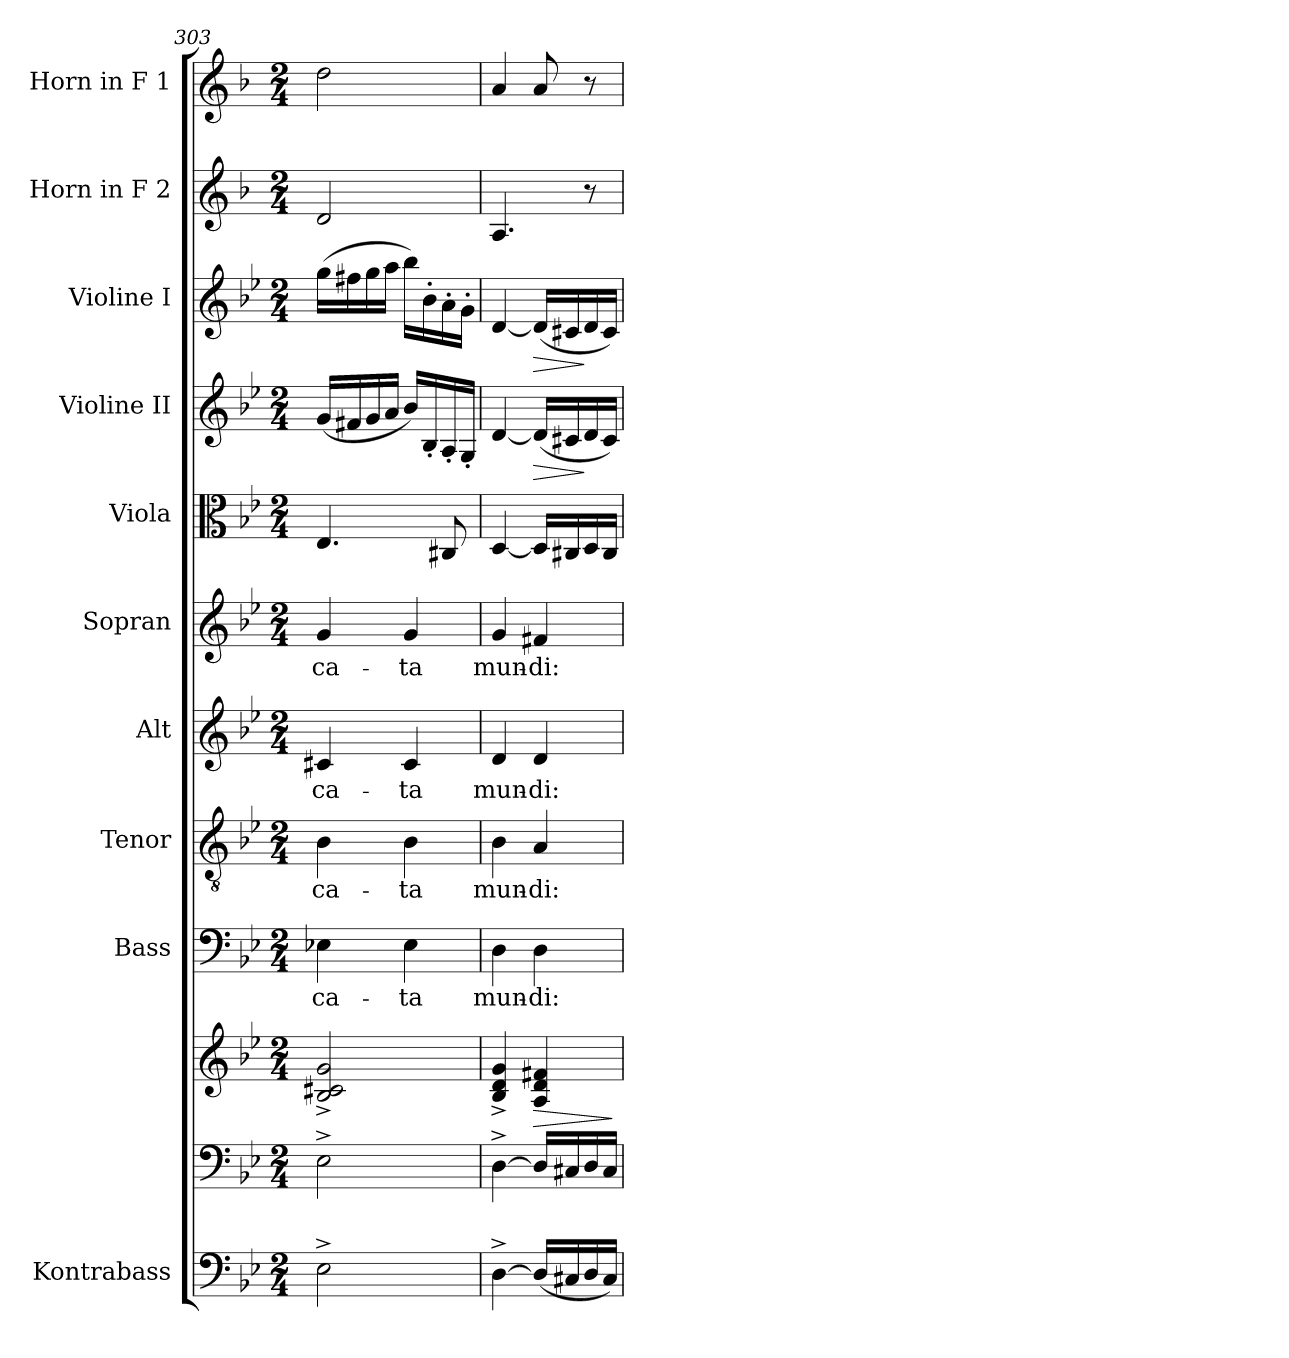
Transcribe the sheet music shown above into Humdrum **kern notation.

**kern	**kern	**kern	**dynam	**kern	**text	**kern	**text	**kern	**text	**kern	**text	**kern	**kern	**dynam	**kern	**dynam	**kern	**kern
*part11	*part10	*part10	*part10	*part9	*part9	*part8	*part8	*part7	*part7	*part6	*part6	*part5	*part4	*part4	*part3	*part3	*part2	*part1
*staff12	*staff11	*staff10	*staff10/11	*staff9	*staff9	*staff8	*staff8	*staff7	*staff7	*staff6	*staff6	*staff5	*staff4	*staff4	*staff3	*staff3	*staff2	*staff1
*I"Kontrabass	*	*	*	*I"Bass	*	*I"Tenor	*	*I"Alt	*	*I"Sopran	*	*I"Viola	*I"Violine II	*	*I"Violine I	*	*I"Horn in F 2	*I"Horn in F 1
*I'Kb.	*	*	*	*I'B.	*	*I'T.	*	*I'A.	*	*I'S.	*	*I'Vla.	*I'Vl. II	*	*I'Vl. I	*	*	*
*clefF4	*clefF4	*clefG2	*	*clefF4	*	*clefGv2	*	*clefG2	*	*clefG2	*	*clefC3	*clefG2	*	*clefG2	*	*clefG2	*clefG2
*ITrd7c12	*	*	*	*	*	*	*	*	*	*	*	*	*	*	*	*	*ITrd4c7	*ITrd4c7
*k[b-e-]	*k[b-e-]	*k[b-e-]	*	*k[b-e-]	*	*k[b-e-]	*	*k[b-e-]	*	*k[b-e-]	*	*k[b-e-]	*k[b-e-]	*	*k[b-e-]	*	*k[b-e-]	*k[b-e-]
*B-:	*B-:	*B-:	*	*B-:	*	*B-:	*	*B-:	*	*B-:	*	*B-:	*B-:	*	*B-:	*	*B-:	*B-:
*M2/4	*M2/4	*M2/4	*	*M2/4	*	*M2/4	*	*M2/4	*	*M2/4	*	*M2/4	*M2/4	*	*M2/4	*	*M2/4	*M2/4
=303	=303	=303	=303	=303	=303	=303	=303	=303	=303	=303	=303	=303	=303	=303	=303	=303	=303	=303
!	!	!	!	!	!LO:LY:b	!	!LO:LY:b	!	!LO:LY:b	!	!LO:LY:b	!	!	!	!	!	!	!
2EE-^>\	2E-^>\	2B-/^< 2c#X/^< 2g/^<	.	4E-X\	-ca-	4B-\	-ca-	4c#X/	-ca-	4g/	-ca-	4.E-/	(<16g/LL	.	(>16gg\LL	.	2G/	2g\
.	.	.	.	.	.	.	.	.	.	.	.	.	16f#X/	.	16ff#X\	.	.	.
.	.	.	.	.	.	.	.	.	.	.	.	.	16g/	.	16gg\	.	.	.
.	.	.	.	.	.	.	.	.	.	.	.	.	16a/JJ	.	16aa\JJ	.	.	.
!	!	!	!	!	!LO:LY:b	!	!LO:LY:b	!	!LO:LY:b	!	!LO:LY:b	!	!	!	!	!	!	!
.	.	.	.	4E-\	-ta	4B-\	-ta	4c#/	-ta	4g/	-ta	.	16b-/LL)	.	16bb-\LL)	.	.	.
.	.	.	.	.	.	.	.	.	.	.	.	.	16B-'</	.	16b-'>\	.	.	.
.	.	.	.	.	.	.	.	.	.	.	.	8C#X/	16A'</	.	16a'>\	.	.	.
.	.	.	.	.	.	.	.	.	.	.	.	.	16G'</JJ	.	16g'>\JJ	.	.	.
=304	=304	=304	=304	=304	=304	=304	=304	=304	=304	=304	=304	=304	=304	=304	=304	=304	=304	=304
!	!	!	!	!	!LO:LY:b	!	!LO:LY:b	!	!LO:LY:b	!	!LO:LY:b	!	!	!	!	!	!	!
[4DD^>\	[4D^>\	4B-/^< 4d/^< 4g/^<	.	4D\	mun-	4B-\	mun-	4d/	mun-	4g/	mun-	[4D/	[4d/	.	[4d/	.	4.D/	4d/
!	!	!	!LO:HP:b	!	!LO:LY:b	!	!LO:LY:b	!	!LO:LY:b	!	!LO:LY:b	!	!	!LO:HP:b	!	!LO:HP:b	!	!
(<16DD/LL]	16D/LL]	4A/ 4d/ 4f#X/	>	4D\	-di:	4A/	-di:	4d/	-di:	4f#X/	-di:	16D/LL]	(<16d/LL]	>	(<16d/LL]	>	.	8d/
16CC#X/	16C#X/	.	.	.	.	.	.	.	.	.	.	16C#X/	16c#X/	.	16c#X/	.	.	.
16DD/	16D/	.	.	.	.	.	.	.	.	.	.	16D/	16d/	]	16d/	]	8r	8r
16CC#/JJ)	16C#/JJ	.	.	.	.	.	.	.	.	.	.	16C#/JJ	16c#/JJ)	.	16c#/JJ)	.	.	.
.	.	.	]	.	.	.	.	.	.	.	.	.	.	.	.	.	.	.
=	=	=	=	=	=	=	=	=	=	=	=	=	=	=	=	=	=	=
*-	*-	*-	*-	*-	*-	*-	*-	*-	*-	*-	*-	*-	*-	*-	*-	*-	*-	*-
